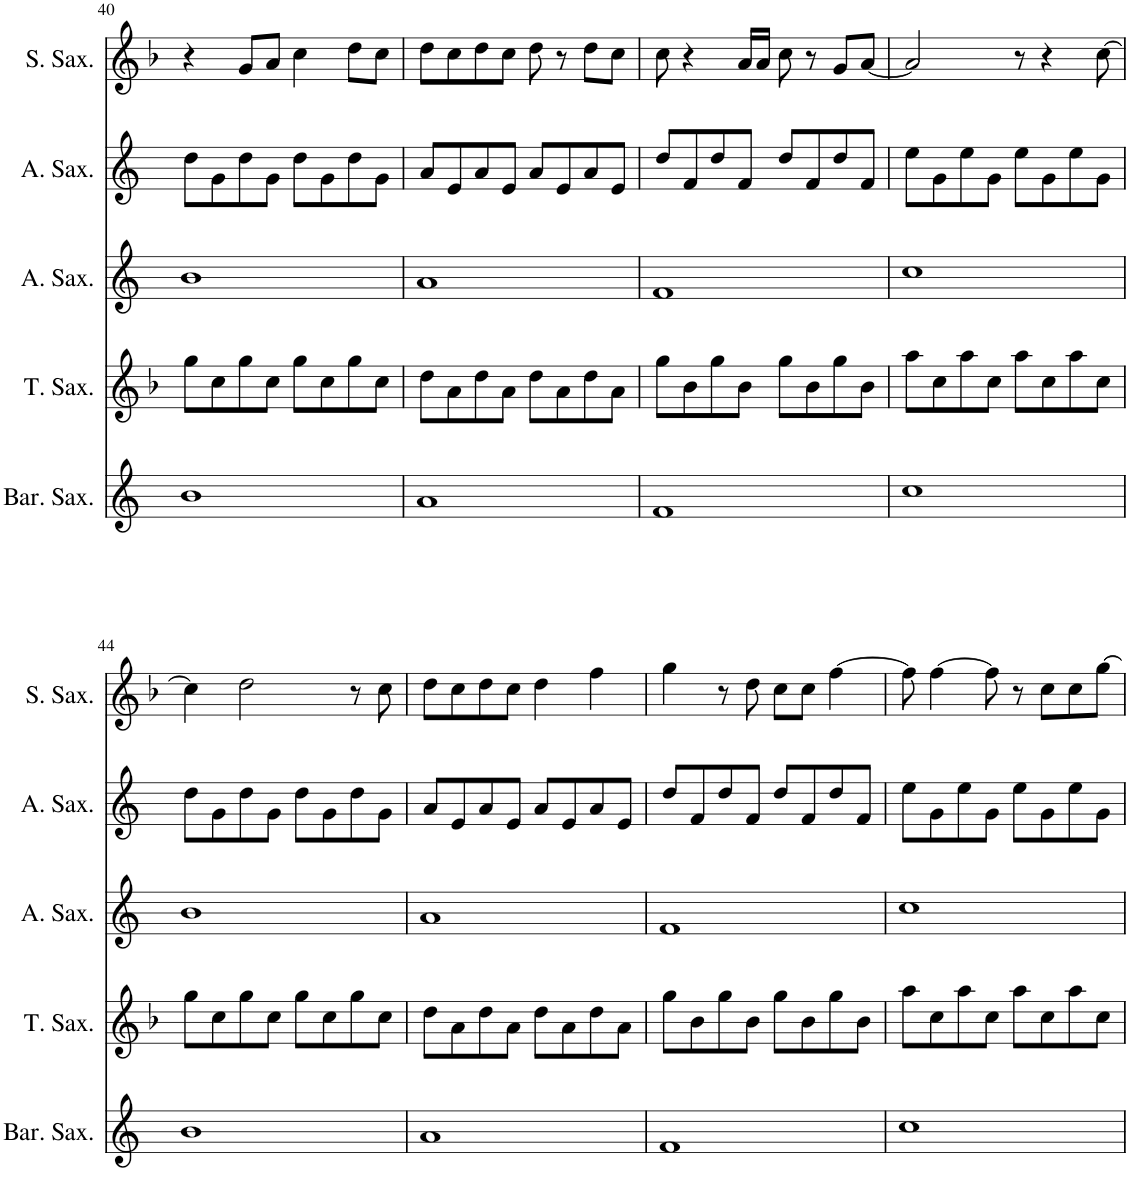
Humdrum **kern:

**kern	**kern	**kern	**kern	**kern
*part5	*part4	*part3	*part2	*part1
*staff5	*staff4	*staff3	*staff2	*staff1
*I"Baritone Saxophone	*I"Tenor Saxophone	*I"Alto Saxophone	*I"Alto Saxophone	*I"Soprano Saxophone
*I'Bar. Sax.	*I'T. Sax.	*I'A. Sax.	*I'A. Sax.	*I'S. Sax.
!!LO:PB:g=z
*clefG2	*clefG2	*clefG2	*clefG2	*clefG2
*Trd12c21	*Trd8c14	*Trd5c9	*Trd5c9	*Trd1c2
*k[]	*k[b-]	*k[]	*k[]	*k[b-]
*M4/4	*M4/4	*M4/4	*M4/4	*M4/4
=40	=40	=40	=40	=40
1b	8gg\L	1b	8dd\L	4r
.	8cc\	.	8g\	.
.	8gg\	.	8dd\	8g/L
.	8cc\J	.	8g\J	8a/J
.	8gg\L	.	8dd\L	4cc\
.	8cc\	.	8g\	.
.	8gg\	.	8dd\	8dd\L
.	8cc\J	.	8g\J	8cc\J
=41	=41	=41	=41	=41
1a	8dd\L	1a	8a/L	8dd\L
.	8a\	.	8e/	8cc\
.	8dd\	.	8a/	8dd\
.	8a\J	.	8e/J	8cc\J
.	8dd\L	.	8a/L	8dd\
.	8a\	.	8e/	8r
.	8dd\	.	8a/	8dd\L
.	8a\J	.	8e/J	8cc\J
=42	=42	=42	=42	=42
1f	8gg\L	1f	8dd/L	8cc\
.	8b-\	.	8f/	4r
.	8gg\	.	8dd/	.
.	8b-\J	.	8f/J	16a/LL
.	.	.	.	16a/JJ
.	8gg\L	.	8dd/L	8cc\
.	8b-\	.	8f/	8r
.	8gg\	.	8dd/	8g/L
.	8b-\J	.	8f/J	[8a/J
=43	=43	=43	=43	=43
1cc	8aa\L	1cc	8ee\L	2a/]
.	8cc\	.	8g\	.
.	8aa\	.	8ee\	.
.	8cc\J	.	8g\J	.
.	8aa\L	.	8ee\L	8r
.	8cc\	.	8g\	4r
.	8aa\	.	8ee\	.
.	8cc\J	.	8g\J	[8cc\
!!LO:LB:g=z
=44	=44	=44	=44	=44
1b	8gg\L	1b	8dd\L	4cc\]
.	8cc\	.	8g\	.
.	8gg\	.	8dd\	2dd\
.	8cc\J	.	8g\J	.
.	8gg\L	.	8dd\L	.
.	8cc\	.	8g\	.
.	8gg\	.	8dd\	8r
.	8cc\J	.	8g\J	8cc\
=45	=45	=45	=45	=45
1a	8dd\L	1a	8a/L	8dd\L
.	8a\	.	8e/	8cc\
.	8dd\	.	8a/	8dd\
.	8a\J	.	8e/J	8cc\J
.	8dd\L	.	8a/L	4dd\
.	8a\	.	8e/	.
.	8dd\	.	8a/	4ff\
.	8a\J	.	8e/J	.
=46	=46	=46	=46	=46
1f	8gg\L	1f	8dd/L	4gg\
.	8b-\	.	8f/	.
.	8gg\	.	8dd/	8r
.	8b-\J	.	8f/J	8dd\
.	8gg\L	.	8dd/L	8cc\L
.	8b-\	.	8f/	8cc\J
.	8gg\	.	8dd/	[4ff\
.	8b-\J	.	8f/J	.
=47	=47	=47	=47	=47
1cc	8aa\L	1cc	8ee\L	8ff\]
.	8cc\	.	8g\	[4ff\
.	8aa\	.	8ee\	.
.	8cc\J	.	8g\J	8ff\]
.	8aa\L	.	8ee\L	8r
.	8cc\	.	8g\	8cc\L
.	8aa\	.	8ee\	8cc\
.	8cc\J	.	8g\J	[8gg\J
=	=	=	=	=
*-	*-	*-	*-	*-
